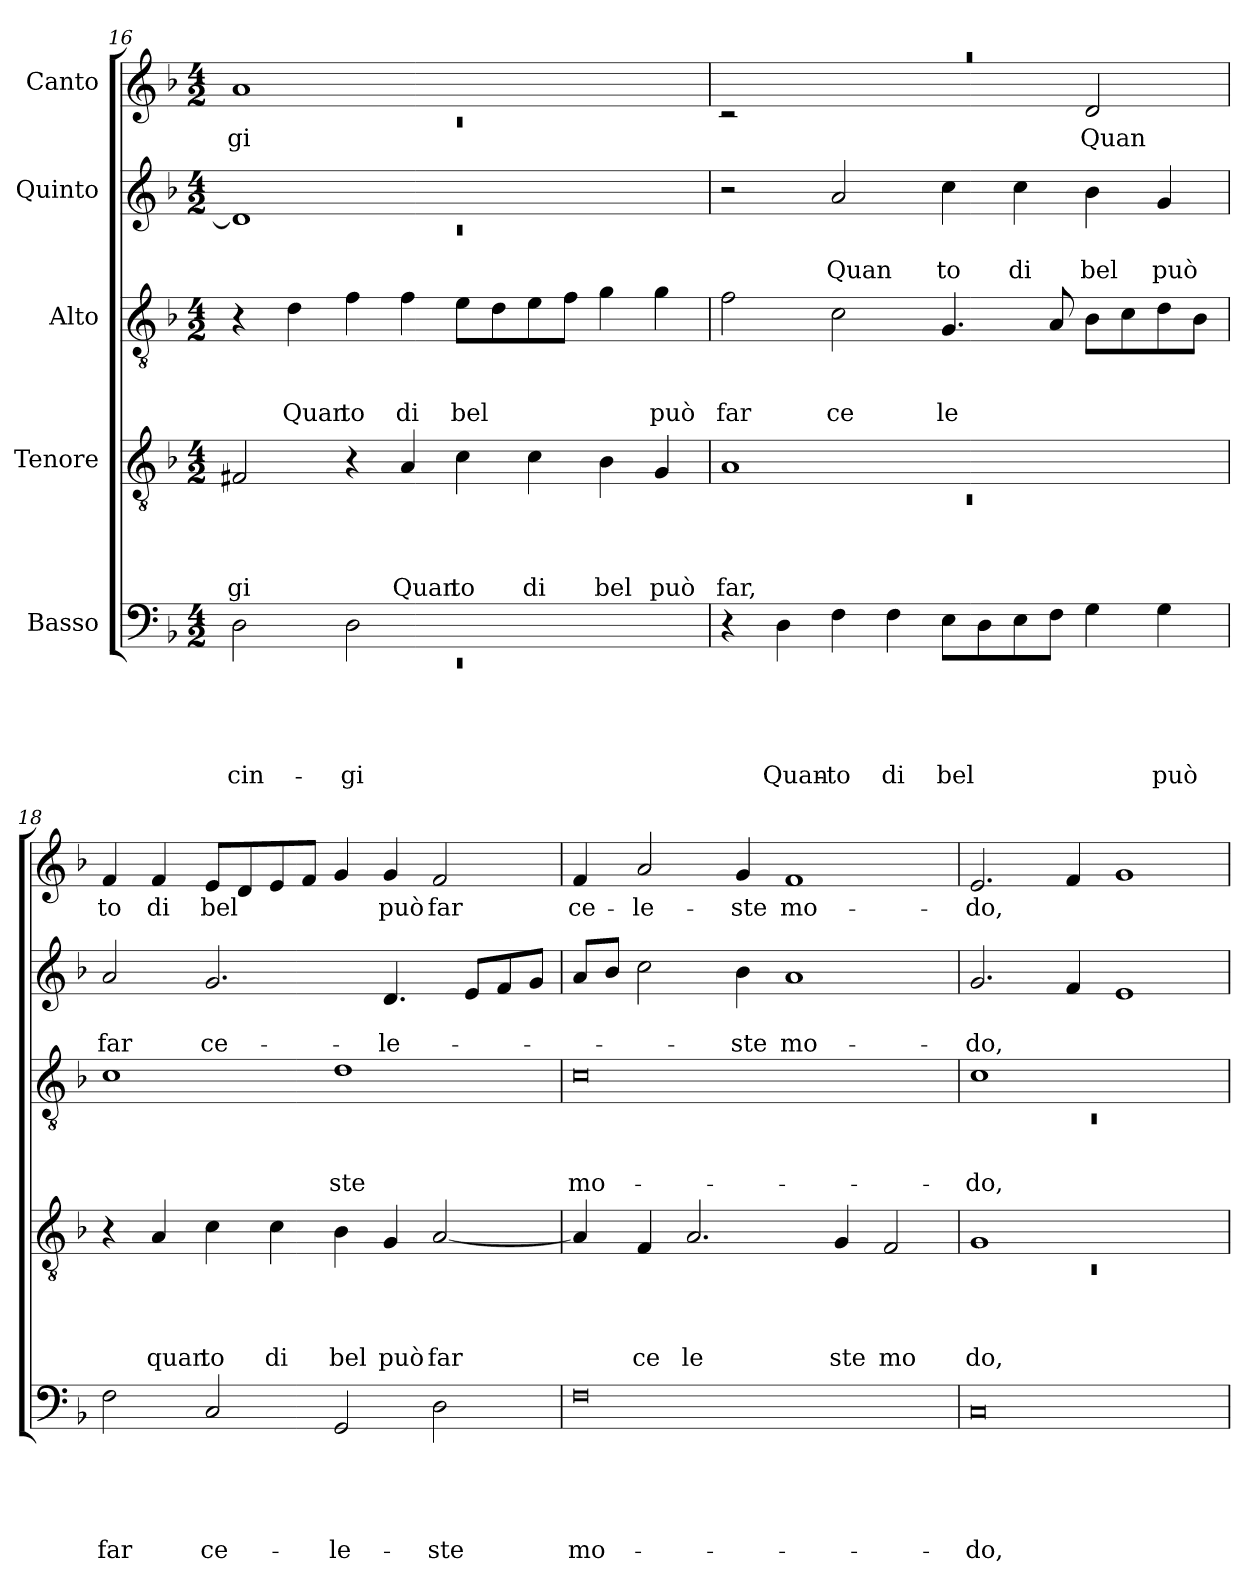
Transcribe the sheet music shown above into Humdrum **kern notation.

**kern	**text	**text	**text	**text	**text	**kern	**text	**text	**text	**text	**kern	**text	**text	**text	**kern	**text	**text	**kern	**text
*part5	*part5	*part5	*part5	*part5	*part5	*part4	*part4	*part4	*part4	*part4	*part3	*part3	*part3	*part3	*part2	*part2	*part2	*part1	*part1
*staff5	*staff5	*staff5	*staff5	*staff5	*staff5	*staff4	*staff4	*staff4	*staff4	*staff4	*staff3	*staff3	*staff3	*staff3	*staff2	*staff2	*staff2	*staff1	*staff1
*I"Basso	*	*	*	*	*	*I"Tenore	*	*	*	*	*I"Alto	*	*	*	*I"Quinto	*	*	*I"Canto	*
*clefF4	*	*	*	*	*	*clefGv2	*	*	*	*	*clefGv2	*	*	*	*clefG2	*	*	*clefG2	*
*ITrd-3c-5	*	*	*	*	*	*	*	*	*	*	*ITrd-3c-5	*	*	*	*ITrd-3c-5	*	*	*	*
*k[b-e-]	*	*	*	*	*	*k[b-]	*	*	*	*	*k[b-e-]	*	*	*	*k[b-e-]	*	*	*k[b-]	*
*B-:	*	*	*	*	*	*F:	*	*	*	*	*B-:	*	*	*	*B-:	*	*	*F:	*
*M4/2	*	*	*	*	*	*M4/2	*	*	*	*	*M4/2	*	*	*	*M4/2	*	*	*M4/2	*
=16	=16	=16	=16	=16	=16	=16	=16	=16	=16	=16	=16	=16	=16	=16	=16	=16	=16	=16	=16
*^	*	*	*	*	*	*	*	*	*	*	*	*	*	*	*^	*	*	*^	*
!	!LO:N:vis=1	!	!	!	!	!LO:LY:b	!	!	!	!	!LO:LY:b	!	!	!	!	!	!LO:N:vis=1	!	!	!	!LO:N:vis=1	!LO:LY:b
2G\	0rEE	.	.	.	.	cin-	2F#X/	.	.	.	gi	4r	.	.	.	1g]	0rc	.	.	1a	0rc	gi
!	!	!	!	!	!	!	!	!	!	!	!	!	!	!	!LO:LY:b	!	!	!	!	!	!	!
.	.	.	.	.	.	.	.	.	.	.	.	4g\	.	.	Quan	.	.	.	.	.	.	.
!	!	!	!	!	!	!LO:LY:b	!	!	!	!	!	!	!	!	!LO:LY:b	!	!	!	!	!	!	!
2G\	.	.	.	.	.	-gi	4r	.	.	.	.	4b-\	.	.	to	.	.	.	.	.	.	.
!	!	!	!	!	!	!	!	!	!	!	!LO:LY:b	!	!	!	!LO:LY:b	!	!	!	!	!	!	!
.	.	.	.	.	.	.	4A/	.	.	.	Quan	4b-\	.	.	di	.	.	.	.	.	.	.
!	!	!	!	!	!	!	!	!	!	!	!LO:LY:b	!	!	!	!LO:LY:b	!	!	!	!	!	!	!
1ryy	.	.	.	.	.	.	4c\	.	.	.	to	8a\L	.	.	bel	1ryy	.	.	.	1ryy	.	.
.	.	.	.	.	.	.	.	.	.	.	.	8g\	.	.	.	.	.	.	.	.	.	.
!	!	!	!	!	!	!	!	!	!	!	!LO:LY:b	!	!	!	!	!	!	!	!	!	!	!
.	.	.	.	.	.	.	4c\	.	.	.	di	8a\	.	.	.	.	.	.	.	.	.	.
.	.	.	.	.	.	.	.	.	.	.	.	8b-\J	.	.	.	.	.	.	.	.	.	.
!	!	!	!	!	!	!	!	!	!	!	!LO:LY:b	!	!	!	!	!	!	!	!	!	!	!
.	.	.	.	.	.	.	4B-\	.	.	.	bel	4cc\	.	.	.	.	.	.	.	.	.	.
!	!	!	!	!	!	!	!	!	!	!	!LO:LY:b	!	!	!	!LO:LY:b	!	!	!	!	!	!	!
.	.	.	.	.	.	.	4G/	.	.	.	può	4cc\	.	.	può	.	.	.	.	.	.	.
*v	*v	*	*	*	*	*	*	*	*	*	*	*	*	*	*	*v	*v	*	*	*	*	*
=17	=17	=17	=17	=17	=17	=17	=17	=17	=17	=17	=17	=17	=17	=17	=17	=17	=17	=17	=17	=17
*	*	*	*	*	*	*^	*	*	*	*	*	*	*	*	*	*	*	*	*	*
!	!	!	!	!	!	!	!LO:N:vis=1	!	!	!	!LO:LY:b	!	!	!	!LO:LY:b	!	!	!	!LO:N:vis=1	!	!
4r	.	.	.	.	.	1A	0rC	.	.	.	far,	2b-\	.	.	far	2r	.	.	0raa	2rc	.
!	!	!	!	!	!LO:LY:b	!	!	!	!	!	!	!	!	!	!	!	!	!	!	!	!
4G\	.	.	.	.	Quan-	.	.	.	.	.	.	.	.	.	.	.	.	.	.	.	.
!	!	!	!	!	!LO:LY:b	!	!	!	!	!	!	!	!	!	!LO:LY:b	!	!	!LO:LY:b	!	!	!
4B-\	.	.	.	.	-to	.	.	.	.	.	.	2f\	.	.	ce	2dd/	.	Quan	.	1ryy	.
!	!	!	!	!	!LO:LY:b	!	!	!	!	!	!	!	!	!	!	!	!	!	!	!	!
4B-\	.	.	.	.	di	.	.	.	.	.	.	.	.	.	.	.	.	.	.	.	.
!	!	!	!	!	!LO:LY:b	!	!	!	!	!	!	!	!	!	!LO:LY:b	!	!	!LO:LY:b	!	!	!
8A\L	.	.	.	.	bel	1ryy	.	.	.	.	.	4.c/	.	.	le	4ff\	.	to	.	.	.
8G\	.	.	.	.	.	.	.	.	.	.	.	.	.	.	.	.	.	.	.	.	.
!	!	!	!	!	!	!	!	!	!	!	!	!	!	!	!	!	!	!LO:LY:b	!	!	!
8A\	.	.	.	.	.	.	.	.	.	.	.	.	.	.	.	4ff\	.	di	.	.	.
8B-\J	.	.	.	.	.	.	.	.	.	.	.	8d/	.	.	.	.	.	.	.	.	.
!	!	!	!	!	!	!	!	!	!	!	!	!	!	!	!	!	!	!LO:LY:b	!	!	!LO:LY:b
4c\	.	.	.	.	.	.	.	.	.	.	.	8e-\L	.	.	.	4ee-\	.	bel	.	2d/	Quan
.	.	.	.	.	.	.	.	.	.	.	.	8f\	.	.	.	.	.	.	.	.	.
!	!	!	!	!	!LO:LY:b	!	!	!	!	!	!	!	!	!	!	!	!	!LO:LY:b	!	!	!
4c\	.	.	.	.	può	.	.	.	.	.	.	8g\	.	.	.	4cc/	.	può	.	.	.
.	.	.	.	.	.	.	.	.	.	.	.	8e-\J	.	.	.	.	.	.	.	.	.
*	*	*	*	*	*	*v	*v	*	*	*	*	*	*	*	*	*	*	*	*v	*v	*
!!LO:LB:g=z
=18	=18	=18	=18	=18	=18	=18	=18	=18	=18	=18	=18	=18	=18	=18	=18	=18	=18	=18	=18
!	!	!	!	!	!LO:LY:b	!	!	!	!	!	!	!	!	!	!	!	!LO:LY:b	!	!LO:LY:b
2B-\	.	.	.	.	far	4r	.	.	.	.	1f	.	.	.	2dd/	.	far	4f/	to
!	!	!	!	!	!	!	!	!	!	!LO:LY:b	!	!	!	!	!	!	!	!	!LO:LY:b
.	.	.	.	.	.	4A/	.	.	.	quan	.	.	.	.	.	.	.	4f/	di
!	!	!	!	!	!LO:LY:b	!	!	!	!	!LO:LY:b	!	!	!	!	!	!	!LO:LY:b	!	!LO:LY:b
2F/	.	.	.	.	ce-	4c\	.	.	.	to	.	.	.	.	2.cc/	.	ce-	8e/L	bel
.	.	.	.	.	.	.	.	.	.	.	.	.	.	.	.	.	.	8d/	.
!	!	!	!	!	!	!	!	!	!	!LO:LY:b	!	!	!	!	!	!	!	!	!
.	.	.	.	.	.	4c\	.	.	.	di	.	.	.	.	.	.	.	8e/	.
.	.	.	.	.	.	.	.	.	.	.	.	.	.	.	.	.	.	8f/J	.
!	!	!	!	!	!LO:LY:b	!	!	!	!	!LO:LY:b	!	!	!	!LO:LY:b	!	!	!	!	!
2C/	.	.	.	.	-le-	4B-\	.	.	.	bel	1g	.	.	ste	.	.	.	4g/	.
!	!	!	!	!	!	!	!	!	!	!LO:LY:b	!	!	!	!	!	!	!LO:LY:b	!	!LO:LY:b
.	.	.	.	.	.	4G/	.	.	.	può	.	.	.	.	4.g/	.	-le-	4g/	può
!	!	!	!	!	!LO:LY:b	!	!	!	!	!LO:LY:b	!	!	!	!	!	!	!	!	!LO:LY:b
2G\	.	.	.	.	-ste	[<2A/	.	.	.	far	.	.	.	.	.	.	.	2f/	far
.	.	.	.	.	.	.	.	.	.	.	.	.	.	.	8a/L	.	.	.	.
.	.	.	.	.	.	.	.	.	.	.	.	.	.	.	8b-/	.	.	.	.
.	.	.	.	.	.	.	.	.	.	.	.	.	.	.	8cc/J	.	.	.	.
=19	=19	=19	=19	=19	=19	=19	=19	=19	=19	=19	=19	=19	=19	=19	=19	=19	=19	=19	=19
!	!	!	!	!	!LO:LY:b	!	!	!	!	!	!	!	!	!LO:LY:b	!	!	!	!	!LO:LY:b
0B-	.	.	.	.	mo-	4A/]	.	.	.	.	0f	.	.	mo-	8dd/L	.	.	4f/	ce-
.	.	.	.	.	.	.	.	.	.	.	.	.	.	.	8ee-/J	.	.	.	.
!	!	!	!	!	!	!	!	!	!	!LO:LY:b	!	!	!	!	!	!	!	!	!LO:LY:b
.	.	.	.	.	.	4F/	.	.	.	ce	.	.	.	.	2ff\	.	.	2a/	-le-
!	!	!	!	!	!	!	!	!	!	!LO:LY:b	!	!	!	!	!	!	!	!	!
.	.	.	.	.	.	2.A/	.	.	.	le	.	.	.	.	.	.	.	.	.
!	!	!	!	!	!	!	!	!	!	!	!	!	!	!	!	!	!LO:LY:b	!	!LO:LY:b
.	.	.	.	.	.	.	.	.	.	.	.	.	.	.	4ee-\	.	-ste	4g/	-ste
!	!	!	!	!	!	!	!	!	!	!	!	!	!	!	!	!	!LO:LY:b	!	!LO:LY:b
.	.	.	.	.	.	.	.	.	.	.	.	.	.	.	1dd	.	mo-	1f	mo-
!	!	!	!	!	!	!	!	!	!	!LO:LY:b	!	!	!	!	!	!	!	!	!
.	.	.	.	.	.	4G/	.	.	.	ste	.	.	.	.	.	.	.	.	.
!	!	!	!	!	!	!	!	!	!	!LO:LY:b	!	!	!	!	!	!	!	!	!
.	.	.	.	.	.	2F/	.	.	.	mo	.	.	.	.	.	.	.	.	.
=20	=20	=20	=20	=20	=20	=20	=20	=20	=20	=20	=20	=20	=20	=20	=20	=20	=20	=20	=20
*	*	*	*	*	*	*^	*	*	*	*	*^	*	*	*	*	*	*	*	*
!	!	!	!	!	!LO:LY:b	!	!LO:N:vis=1	!	!	!	!LO:LY:b	!	!LO:N:vis=1	!	!	!LO:LY:b	!	!	!LO:LY:b	!	!LO:LY:b
0F	.	.	.	.	-do,	1G	0rC	.	.	.	do,	1f	0rC	.	.	-do,	2.cc/	.	-do,	2.e/	-do,
.	.	.	.	.	.	.	.	.	.	.	.	.	.	.	.	.	4b-/	.	.	4f/	.
.	.	.	.	.	.	1ryy	.	.	.	.	.	1ryy	.	.	.	.	1a	.	.	1g	.
*	*	*	*	*	*	*v	*v	*	*	*	*	*	*	*	*	*	*	*	*	*	*
*	*	*	*	*	*	*	*	*	*	*	*v	*v	*	*	*	*	*	*	*	*
=	=	=	=	=	=	=	=	=	=	=	=	=	=	=	=	=	=	=	=
*-	*-	*-	*-	*-	*-	*-	*-	*-	*-	*-	*-	*-	*-	*-	*-	*-	*-	*-	*-
